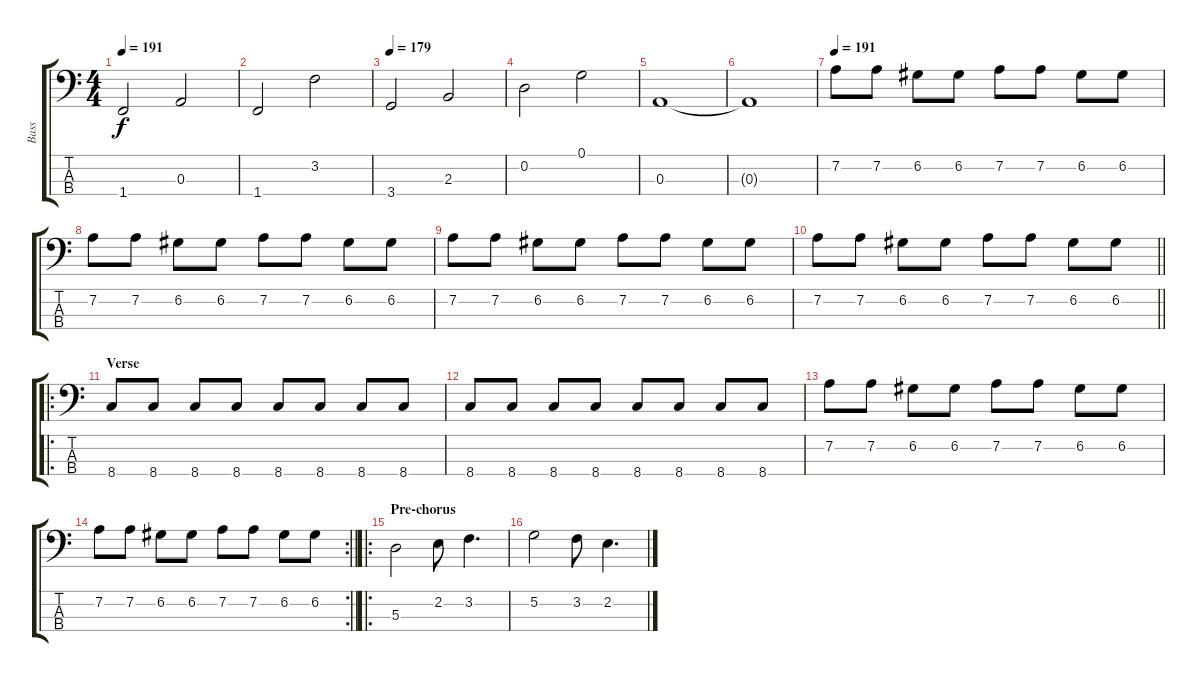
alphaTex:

\track ("Bass" "Bass") {instrument electricbassfinger}
\staff {score tabs}
\tuning (G2 D2 A1 E1) {hide}
\ts (4 4)
\tempo 191
\clef f4
\ks c
1.4.2{dy f} 0.3.2 |
1.4.2 3.2.2 |
\tempo 179
3.4.2 2.3.2 |
0.2.2 0.1.2 |
0.3.1 |
0.3{t}.1 |
\tempo 191
7.2.8 7.2.8 6.2.8 6.2.8 7.2.8 7.2.8 6.2.8 6.2.8 |
7.2.8 7.2.8 6.2.8 6.2.8 7.2.8 7.2.8 6.2.8 6.2.8 |
7.2.8 7.2.8 6.2.8 6.2.8 7.2.8 7.2.8 6.2.8 6.2.8 |
\barLineRight lightlight
7.2.8 7.2.8 6.2.8 6.2.8 7.2.8 7.2.8 6.2.8 6.2.8 |
\ro
\section ("" "Verse")
8.4.8 8.4.8 8.4.8 8.4.8 8.4.8 8.4.8 8.4.8 8.4.8 |
8.4.8 8.4.8 8.4.8 8.4.8 8.4.8 8.4.8 8.4.8 8.4.8 |
7.2.8 7.2.8 6.2.8 6.2.8 7.2.8 7.2.8 6.2.8 6.2.8 |
\rc 2
\barLineRight lightlight
7.2.8 7.2.8 6.2.8 6.2.8 7.2.8 7.2.8 6.2.8 6.2.8 |
\ro
\section ("" "Pre-chorus")
5.3.2 2.2.8 3.2.4{d} |
5.2.2 3.2.8 2.2.4{d}
